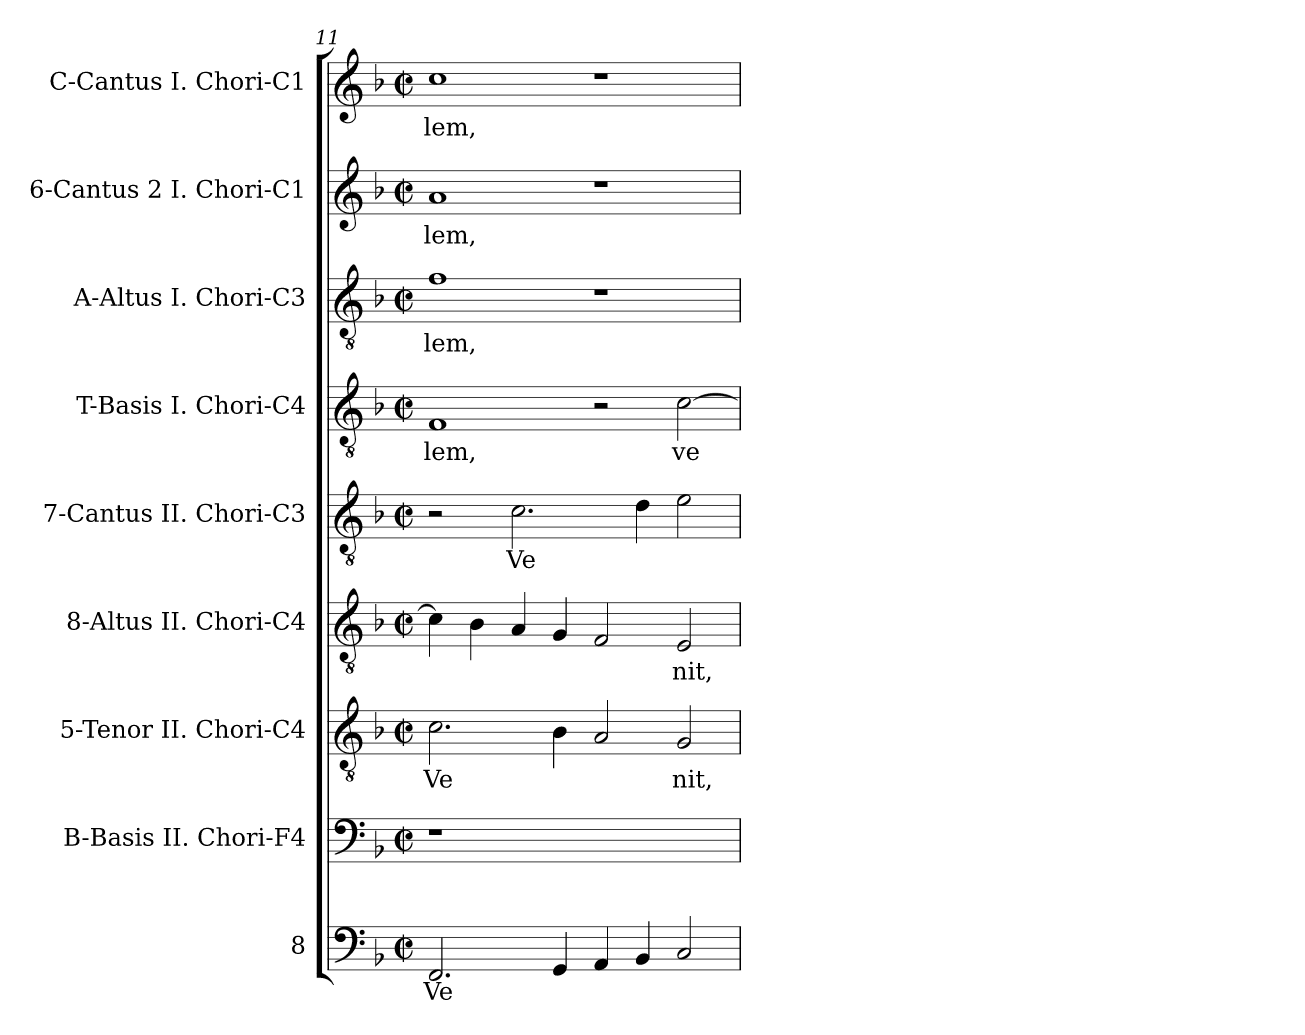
**kern	**text	**kern	**kern	**text	**kern	**text	**kern	**text	**kern	**text	**kern	**text	**kern	**text	**kern	**text
*part9	*part9	*part8	*part7	*part7	*part6	*part6	*part5	*part5	*part4	*part4	*part3	*part3	*part2	*part2	*part1	*part1
*staff9	*staff9	*staff8	*staff7	*staff7	*staff6	*staff6	*staff5	*staff5	*staff4	*staff4	*staff3	*staff3	*staff2	*staff2	*staff1	*staff1
*I"8	*	*I"B-Basis  II. Chori-F4	*I"5-Tenor  II. Chori-C4	*	*I"8-Altus  II. Chori-C4	*	*I"7-Cantus  II. Chori-C3	*	*I"T-Basis  I. Chori-C4	*	*I"A-Altus  I. Chori-C3	*	*I"6-Cantus 2  I. Chori-C1	*	*I"C-Cantus  I. Chori-C1	*
*	*	*	*I'T	*	*	*	*	*	*I'T	*	*I'A	*	*	*	*I'C	*
!!LO:PB:g=z
*clefF4	*	*clefF4	*clefGv2	*	*clefGv2	*	*clefGv2	*	*clefGv2	*	*clefGv2	*	*clefG2	*	*clefG2	*
*k[b-]	*	*k[b-]	*k[b-]	*	*k[b-]	*	*k[b-]	*	*k[b-]	*	*k[b-]	*	*k[b-]	*	*k[b-]	*
*F:	*	*F:	*F:	*	*F:	*	*F:	*	*F:	*	*F:	*	*F:	*	*F:	*
*M2/2	*	*M2/2	*M2/2	*	*M2/2	*	*M2/2	*	*M2/2	*	*M2/2	*	*M2/2	*	*M2/2	*
*met(c|)	*	*met(c|)	*met(c|)	*	*met(c|)	*	*met(c|)	*	*met(c|)	*	*met(c|)	*	*met(c|)	*	*met(c|)	*
=11	=11	=11	=11	=11	=11	=11	=11	=11	=11	=11	=11	=11	=11	=11	=11	=11
!	!LO:LY:b:cj	!	!	!LO:LY:b:cj	!	!LO:LY:b:cj	!	!	!	!LO:LY:b:cj	!	!LO:LY:b:cj	!	!LO:LY:b:cj	!	!LO:LY:b:cj
2.FF/	Ve-	1r	2.c\	Ve-	4c\]	--	2r	.	1F	-lem,	1f	-lem,	1a	-lem,	1cc	-lem,
!	!	!	!	!	!	!LO:LY:b:cj	!	!	!	!	!	!	!	!	!	!
.	.	.	.	.	4B-\	--	.	.	.	.	.	.	.	.	.	.
!	!	!	!	!	!	!LO:LY:b:cj	!	!LO:LY:b:cj	!	!	!	!	!	!	!	!
.	.	.	.	.	4A/	--	2.c\	Ve-	.	.	.	.	.	.	.	.
!	!LO:LY:b:cj	!	!	!LO:LY:b:cj	!	!LO:LY:b:cj	!	!	!	!	!	!	!	!	!	!
4GG/	--	.	4B-\	--	4G/	--	.	.	.	.	.	.	.	.	.	.
!	!LO:LY:b:cj	!	!	!LO:LY:b:cj	!	!LO:LY:b:cj	!	!	!	!	!	!	!	!	!	!
4AA/	--	1ryy	2A/	--	2F/	--	.	.	2r	.	1r	.	1r	.	1r	.
!	!LO:LY:b:cj	!	!	!	!	!	!	!LO:LY:b:cj	!	!	!	!	!	!	!	!
4BB-/	--	.	.	.	.	.	4d\	--	.	.	.	.	.	.	.	.
!	!LO:LY:b:cj	!	!	!LO:LY:b:cj	!	!LO:LY:b:cj	!	!LO:LY:b:cj	!	!LO:LY:b:cj	!	!	!	!	!	!
2C/	--	.	2G/	-nit,	2E/	-nit,	2e\	--	[>2c\	ve-	.	.	.	.	.	.
=	=	=	=	=	=	=	=	=	=	=	=	=	=	=	=	=
*-	*-	*-	*-	*-	*-	*-	*-	*-	*-	*-	*-	*-	*-	*-	*-	*-
